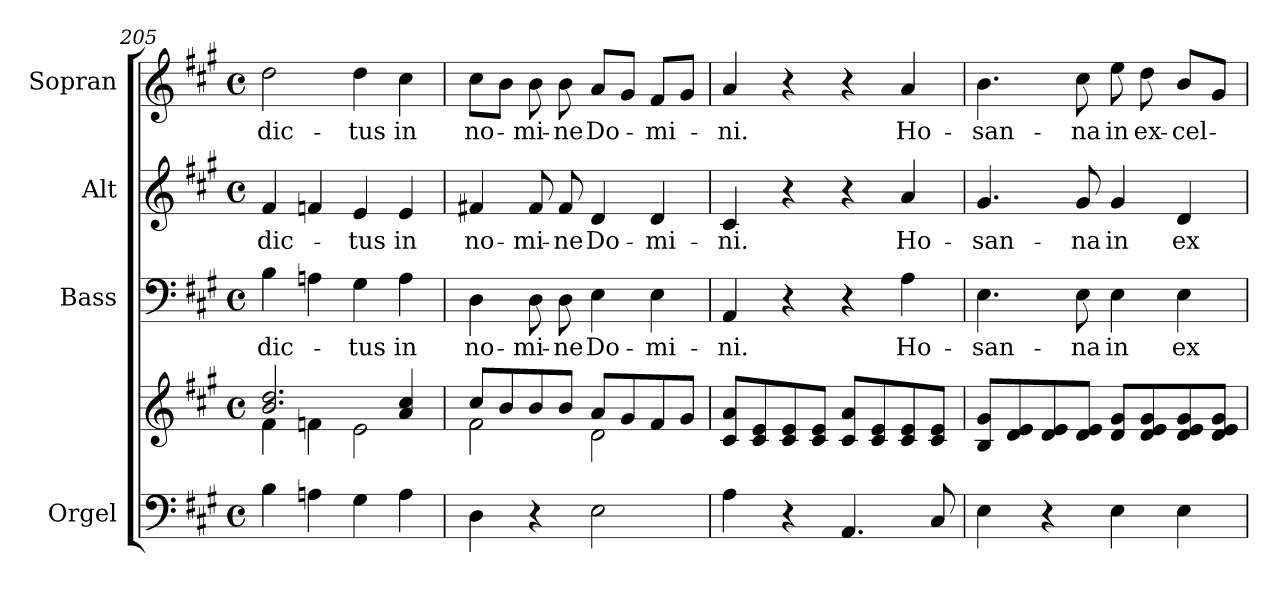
**kern	**kern	**kern	**text	**kern	**text	**kern	**text
*part4	*part4	*part3	*part3	*part2	*part2	*part1	*part1
*staff5	*staff4	*staff3	*staff3	*staff2	*staff2	*staff1	*staff1
*I"Orgel	*	*I"Bass	*	*I"Alt	*	*I"Sopran	*
*I'Org.	*	*I'B.	*	*I'A.	*	*I'S.	*
*clefF4	*clefG2	*clefF4	*	*clefG2	*	*clefG2	*
*k[f#c#g#]	*k[f#c#g#]	*k[f#c#g#]	*	*k[f#c#g#]	*	*k[f#c#g#]	*
*A:	*A:	*A:	*	*A:	*	*A:	*
*M4/4	*M4/4	*M4/4	*	*M4/4	*	*M4/4	*
*met(c)	*met(c)	*met(c)	*	*met(c)	*	*met(c)	*
=205	=205	=205	=205	=205	=205	=205	=205
*	*^	*	*	*	*	*	*
!	!	!	!	!LO:LY:b	!	!LO:LY:b	!	!LO:LY:b
4B\	2.b/ 2.dd/	4f#\	4B\	-dic-	4f#/	-dic-	2dd\	-dic-
4An\	.	4fn\	4An\	.	4fn/	.	.	.
!	!	!	!	!LO:LY:b	!	!LO:LY:b	!	!LO:LY:b
4G#\	.	2e\	4G#\	-tus	4e/	-tus	4dd\	-tus
!	!	!	!	!LO:LY:b	!	!LO:LY:b	!	!LO:LY:b
4A\	4a/ 4cc#/	.	4A\	in	4e/	in	4cc#\	in
=206	=206	=206	=206	=206	=206	=206	=206	=206
!	!	!	!	!LO:LY:b	!	!LO:LY:b	!	!LO:LY:b
4D\	8cc#/L	2f#\	4D\	no-	4f#X/	no-	8cc#\L	no-
.	8b/	.	.	.	.	.	8b\J	.
!	!	!	!	!LO:LY:b	!	!LO:LY:b	!	!LO:LY:b
4r	8b/	.	8D\	-mi-	8f#/	-mi-	8b\	-mi-
!	!	!	!	!LO:LY:b	!	!LO:LY:b	!	!LO:LY:b
.	8b/J	.	8D\	-ne	8f#/	-ne	8b\	-ne
!	!	!	!	!LO:LY:b	!	!LO:LY:b	!	!LO:LY:b
2E\	8a/L	2d\	4E\	Do-	4d/	Do-	8a/L	Do-
.	8g#/	.	.	.	.	.	8g#/J	.
!	!	!	!	!LO:LY:b	!	!LO:LY:b	!	!LO:LY:b
.	8f#/	.	4E\	-mi-	4d/	-mi-	8f#/L	-mi-
.	8g#/J	.	.	.	.	.	8g#/J	.
*	*v	*v	*	*	*	*	*	*
=207	=207	=207	=207	=207	=207	=207	=207
!	!	!	!LO:LY:b	!	!LO:LY:b	!	!LO:LY:b
4A\	8c#/ 8a/L	4AA/	-ni.	4c#/	-ni.	4a/	-ni.
.	8c#/ 8e/	.	.	.	.	.	.
4r	8c#/ 8e/	4r	.	4r	.	4r	.
.	8c#/ 8e/J	.	.	.	.	.	.
4.AA/	8c#/ 8a/L	4r	.	4r	.	4r	.
.	8c#/ 8e/	.	.	.	.	.	.
!	!	!	!LO:LY:b	!	!LO:LY:b	!	!LO:LY:b
.	8c#/ 8e/	4A\	Ho-	4a/	Ho-	4a/	Ho-
8C#/	8c#/ 8e/J	.	.	.	.	.	.
!!LO:LB:g=z
=208	=208	=208	=208	=208	=208	=208	=208
!	!	!	!LO:LY:b	!	!LO:LY:b	!	!LO:LY:b
4E\	8B/ 8g#/L	4.E\	-san-	4.g#/	-san-	4.b\	-san-
.	8d/ 8e/	.	.	.	.	.	.
4r	8d/ 8e/	.	.	.	.	.	.
!	!	!	!LO:LY:b	!	!LO:LY:b	!	!LO:LY:b
.	8d/ 8e/J	8E\	-na	8g#/	-na	8cc#\	-na
!	!	!	!LO:LY:b	!	!LO:LY:b	!	!LO:LY:b
4E\	8d/ 8g#/L	4E\	in	4g#/	in	8ee\	in
!	!	!	!	!	!	!	!LO:LY:b
.	8d/ 8e/ 8g#/	.	.	.	.	8dd\	ex-
!	!	!	!LO:LY:b	!	!LO:LY:b	!	!LO:LY:b
4E\	8d/ 8e/ 8g#/	4E\	ex-	4d/	ex-	8b/L	-cel-
.	8d/ 8e/ 8g#/J	.	.	.	.	8g#/J	.
=	=	=	=	=	=	=	=
*-	*-	*-	*-	*-	*-	*-	*-
